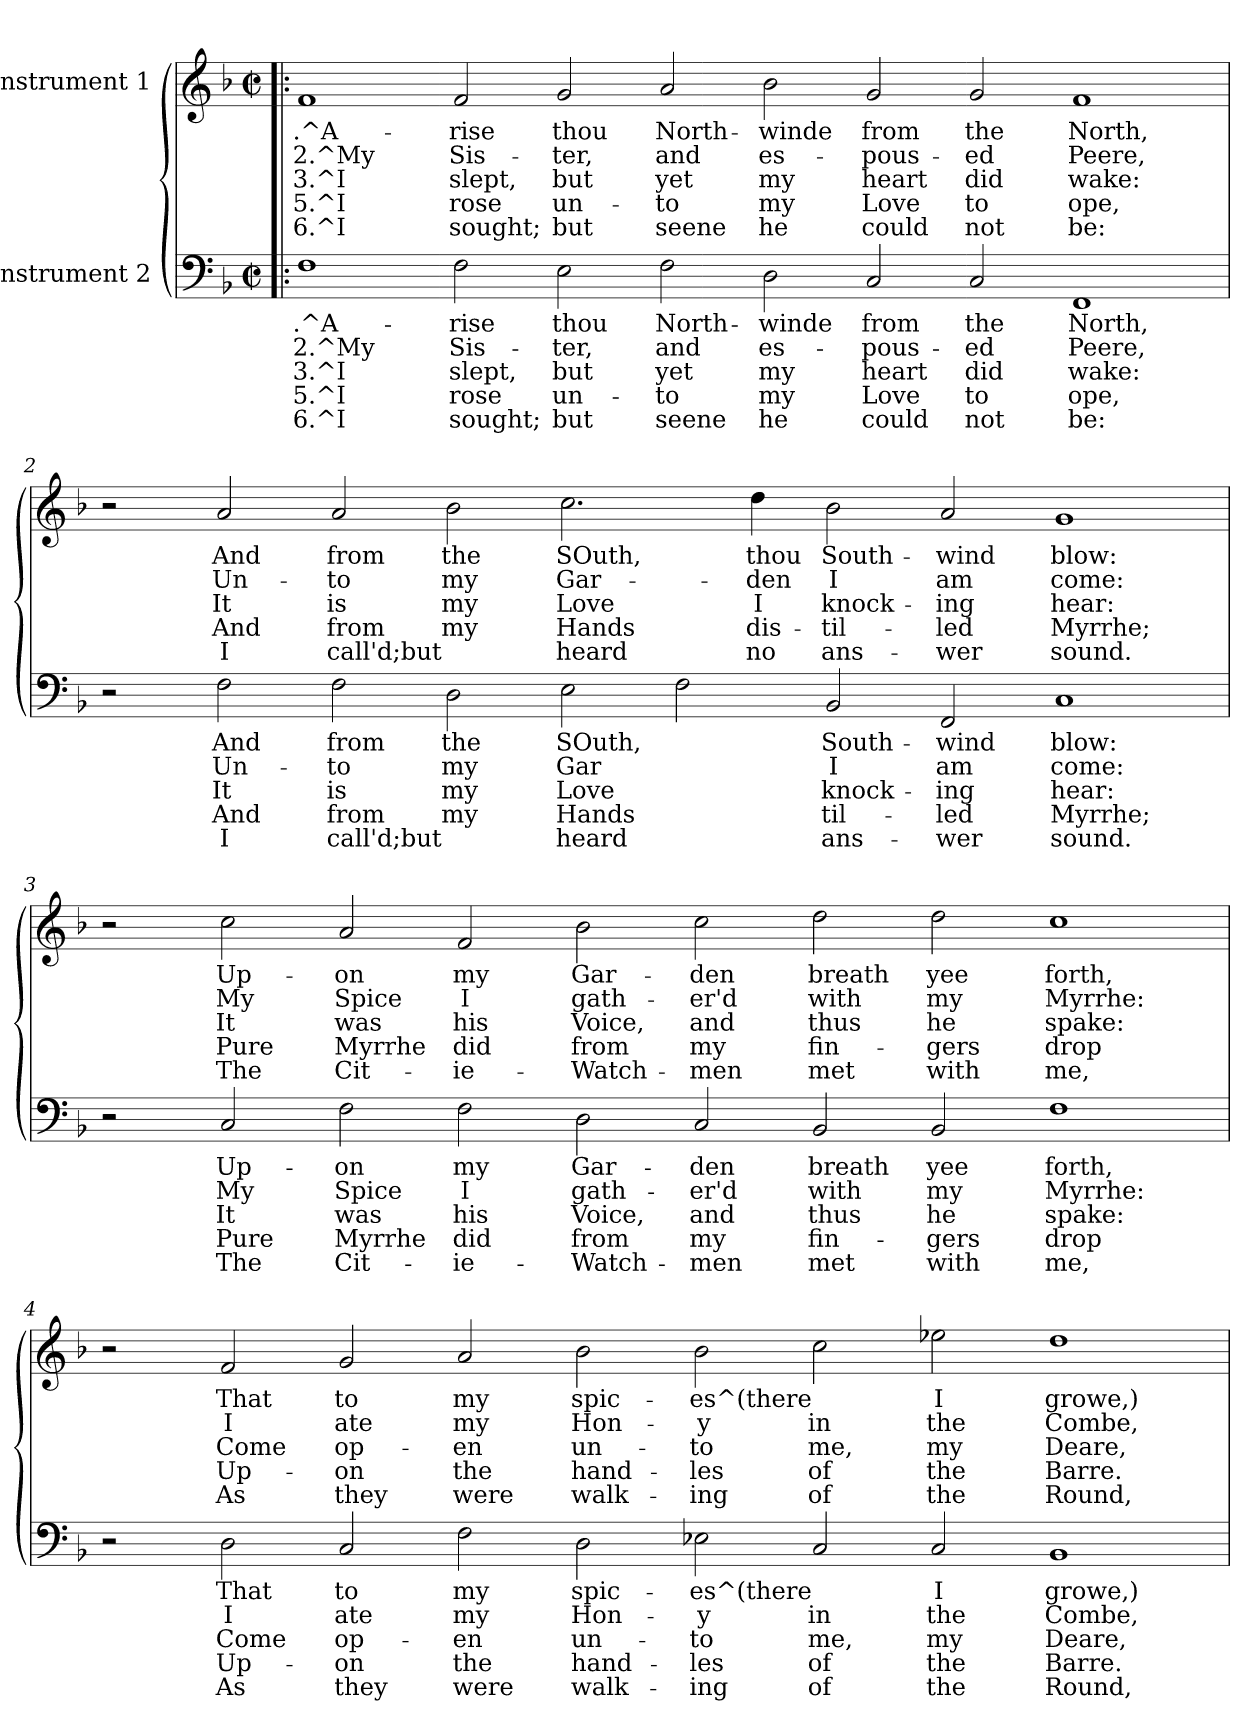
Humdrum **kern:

**kern	**text	**text	**text	**text	**text	**kern	**text	**text	**text	**text	**text
*part2	*part2	*part2	*part2	*part2	*part2	*part1	*part1	*part1	*part1	*part1	*part1
*staff2	*staff2	*staff2	*staff2	*staff2	*staff2	*staff1	*staff1	*staff1	*staff1	*staff1	*staff1
*I"Instrument 2	*	*	*	*	*	*I"Instrument 1	*	*	*	*	*
!!LO:PB:g=z
*stria5	*	*	*	*	*	*stria5	*	*	*	*	*
*clefF4	*	*	*	*	*	*clefG2	*	*	*	*	*
*k[b-]	*	*	*	*	*	*k[b-]	*	*	*	*	*
*F:	*	*	*	*	*	*F:	*	*	*	*	*
*M2/2	*	*	*	*	*	*M2/2	*	*	*	*	*
*met(c|)	*	*	*	*	*	*met(c|)	*	*	*	*	*
=1!|:	=1!|:	=1!|:	=1!|:	=1!|:	=1!|:	=1!|:	=1!|:	=1!|:	=1!|:	=1!|:	=1!|:
!	!LO:LY:a:rj	!LO:LY:a:rj	!LO:LY:a:rj	!LO:LY:a:rj	!LO:LY:a:rj	!	!LO:LY:b:rj	!LO:LY:b:rj	!LO:LY:b:rj	!LO:LY:b:rj	!LO:LY:b:rj
1F	.^A-	-2.^My	3.^I	5.^I	6.^I	1f	.^A-	-2.^My	3.^I	5.^I	6.^I
!	!LO:LY:a:rj	!LO:LY:a:rj	!LO:LY:a:rj	!LO:LY:a:rj	!LO:LY:a:rj	!	!LO:LY:b:rj	!LO:LY:b:rj	!LO:LY:b:rj	!LO:LY:b:rj	!LO:LY:b:rj
2F\	rise	Sis-	-slept,	rose	sought;	2f/	rise	Sis-	-slept,	rose	sought;
!	!LO:LY:a:rj	!LO:LY:a:rj	!LO:LY:a:rj	!LO:LY:a:rj	!LO:LY:a:rj	!	!LO:LY:b:rj	!LO:LY:b:rj	!LO:LY:b:rj	!LO:LY:b:rj	!LO:LY:b:rj
2E\	thou	ter,	but	un-	-but	2g/	thou	ter,	but	un-	-but
!	!LO:LY:a:rj	!LO:LY:a:rj	!LO:LY:a:rj	!LO:LY:a:rj	!LO:LY:a:rj	!	!LO:LY:b:rj	!LO:LY:b:rj	!LO:LY:b:rj	!LO:LY:b:rj	!LO:LY:b:rj
2F\	North-	-and	yet	to	seene	2a/	North-	-and	yet	to	seene
!	!LO:LY:a:rj	!LO:LY:a:rj	!LO:LY:a:rj	!LO:LY:a:rj	!LO:LY:a:rj	!	!LO:LY:b:rj	!LO:LY:b:rj	!LO:LY:b:rj	!LO:LY:b:rj	!LO:LY:b:rj
2D\	winde	es-	-my	my	he	2b-\	winde	es-	-my	my	he
!	!LO:LY:a:rj	!LO:LY:a:rj	!LO:LY:a:rj	!LO:LY:a:rj	!LO:LY:a:rj	!	!LO:LY:b:rj	!LO:LY:b:rj	!LO:LY:b:rj	!LO:LY:b:rj	!LO:LY:b:rj
2C/	from	pous-	-heart	Love	could	2g/	from	pous-	-heart	Love	could
!	!LO:LY:a:rj	!LO:LY:a:rj	!LO:LY:a:rj	!LO:LY:a:rj	!LO:LY:a:rj	!	!LO:LY:b:rj	!LO:LY:b:rj	!LO:LY:b:rj	!LO:LY:b:rj	!LO:LY:b:rj
2C/	the	ed	did	to	not	2g/	the	ed	did	to	not
!	!LO:LY:a:rj	!LO:LY:a:rj	!LO:LY:a:rj	!LO:LY:a:rj	!LO:LY:a:rj	!	!LO:LY:b:rj	!LO:LY:b:rj	!LO:LY:b:rj	!LO:LY:b:rj	!LO:LY:b:rj
1FF	North,	Peere,	wake:	ope,	be:	1f	North,	Peere,	wake:	ope,	be:
=2	=2	=2	=2	=2	=2	=2	=2	=2	=2	=2	=2
2r	.	.	.	.	.	2r	.	.	.	.	.
!	!LO:LY:a:rj	!LO:LY:a:rj	!LO:LY:a:rj	!LO:LY:a:rj	!LO:LY:a:rj	!	!LO:LY:b:rj	!LO:LY:b:rj	!LO:LY:b:rj	!LO:LY:b:rj	!LO:LY:b:rj
2F\	And	Un-	-It	And	I	2a/	And	Un-	-It	And	I
!	!LO:LY:a:rj	!LO:LY:a:rj	!LO:LY:a:rj	!LO:LY:a:rj	!LO:LY:a:rj	!	!LO:LY:b:rj	!LO:LY:b:rj	!LO:LY:b:rj	!LO:LY:b:rj	!LO:LY:b:rj
2F\	from	to	is	from	call'd;but	2a/	from	to	is	from	call'd;but
!	!LO:LY:a:rj	!LO:LY:a:rj	!LO:LY:a:rj	!LO:LY:a:rj	!LO:LY:a:rj	!	!LO:LY:b:rj	!LO:LY:b:rj	!LO:LY:b:rj	!LO:LY:b:rj	!LO:LY:b:rj
2D\	the	my	my	my	.	2b-\	the	my	my	my	.
!	!LO:LY:a:rj	!LO:LY:a:rj	!LO:LY:a:rj	!LO:LY:a:rj	!LO:LY:a:rj	!	!LO:LY:b:rj	!LO:LY:b:rj	!LO:LY:b:rj	!LO:LY:b:rj	!LO:LY:b:rj
2E\	SOuth,	Gar-	-Love	Hands	heard	2.cc\	SOuth,	Gar-	-Love	Hands	heard
!	!LO:LY:a:rj	!LO:LY:a:rj	!LO:LY:a:rj	!LO:LY:a:rj	!LO:LY:a:rj	!	!	!	!	!	!
2F\	.	-	-	-	--	.	.	.	.	.	.
!	!	!	!	!	!	!	!LO:LY:b:rj	!LO:LY:b:rj	!LO:LY:b:rj	!LO:LY:b:rj	!LO:LY:b:rj
.	.	.	.	.	.	4dd\	thou	den	I	dis-	-no
!	!LO:LY:a:rj	!LO:LY:a:rj	!LO:LY:a:rj	!LO:LY:a:rj	!LO:LY:a:rj	!	!LO:LY:b:rj	!LO:LY:b:rj	!LO:LY:b:rj	!LO:LY:b:rj	!LO:LY:b:rj
2BB-/	-South-	-I	knock-	-til-	-ans-	2b-\	South-	-I	knock-	-til-	-ans-
!	!LO:LY:a:rj	!LO:LY:a:rj	!LO:LY:a:rj	!LO:LY:a:rj	!LO:LY:a:rj	!	!LO:LY:b:rj	!LO:LY:b:rj	!LO:LY:b:rj	!LO:LY:b:rj	!LO:LY:b:rj
2FF/	-wind	am	ing	led	wer	2a/	-wind	am	ing	led	wer
!	!LO:LY:a:rj	!LO:LY:a:rj	!LO:LY:a:rj	!LO:LY:a:rj	!LO:LY:a:rj	!	!LO:LY:b:rj	!LO:LY:b:rj	!LO:LY:b:rj	!LO:LY:b:rj	!LO:LY:b:rj
1C	blow:	come:	hear:	Myrrhe;	sound.	1g	blow:	come:	hear:	Myrrhe;	sound.
!!LO:LB:g=z
=3	=3	=3	=3	=3	=3	=3	=3	=3	=3	=3	=3
2r	.	.	.	.	.	2r	.	.	.	.	.
!	!LO:LY:a:rj	!LO:LY:a:rj	!LO:LY:a:rj	!LO:LY:a:rj	!LO:LY:a:rj	!	!LO:LY:b:rj	!LO:LY:b:rj	!LO:LY:b:rj	!LO:LY:b:rj	!LO:LY:b:rj
2C/	Up-	-My	It	Pure	The	2cc\	Up-	-My	It	Pure	The
!	!LO:LY:a:rj	!LO:LY:a:rj	!LO:LY:a:rj	!LO:LY:a:rj	!LO:LY:a:rj	!	!LO:LY:b:rj	!LO:LY:b:rj	!LO:LY:b:rj	!LO:LY:b:rj	!LO:LY:b:rj
2F\	on	Spice	was	Myrrhe	Cit-	2a/	on	Spice	was	Myrrhe	Cit-
!	!LO:LY:a:rj	!LO:LY:a:rj	!LO:LY:a:rj	!LO:LY:a:rj	!LO:LY:a:rj	!	!LO:LY:b:rj	!LO:LY:b:rj	!LO:LY:b:rj	!LO:LY:b:rj	!LO:LY:b:rj
2F\	-my	I	his	did	ie-	2f/	-my	I	his	did	ie-
!	!LO:LY:a:rj	!LO:LY:a:rj	!LO:LY:a:rj	!LO:LY:a:rj	!LO:LY:a:rj	!	!LO:LY:b:rj	!LO:LY:b:rj	!LO:LY:b:rj	!LO:LY:b:rj	!LO:LY:b:rj
2D\	-Gar-	-gath-	-Voice,	from	Watch-	2b-\	-Gar-	-gath-	-Voice,	from	Watch-
!	!LO:LY:a:rj	!LO:LY:a:rj	!LO:LY:a:rj	!LO:LY:a:rj	!LO:LY:a:rj	!	!LO:LY:b:rj	!LO:LY:b:rj	!LO:LY:b:rj	!LO:LY:b:rj	!LO:LY:b:rj
2C/	-den	er'd	and	my	men	2cc\	-den	er'd	and	my	men
!	!LO:LY:a:rj	!LO:LY:a:rj	!LO:LY:a:rj	!LO:LY:a:rj	!LO:LY:a:rj	!	!LO:LY:b:rj	!LO:LY:b:rj	!LO:LY:b:rj	!LO:LY:b:rj	!LO:LY:b:rj
2BB-/	breath	with	thus	fin-	-met	2dd\	breath	with	thus	fin-	-met
!	!LO:LY:a:rj	!LO:LY:a:rj	!LO:LY:a:rj	!LO:LY:a:rj	!LO:LY:a:rj	!	!LO:LY:b:rj	!LO:LY:b:rj	!LO:LY:b:rj	!LO:LY:b:rj	!LO:LY:b:rj
2BB-/	yee	my	he	gers	with	2dd\	yee	my	he	gers	with
!	!LO:LY:a:rj	!LO:LY:a:rj	!LO:LY:a:rj	!LO:LY:a:rj	!LO:LY:a:rj	!	!LO:LY:b:rj	!LO:LY:b:rj	!LO:LY:b:rj	!LO:LY:b:rj	!LO:LY:b:rj
1F	forth,	Myrrhe:	spake:	drop	me,	1cc	forth,	Myrrhe:	spake:	drop	me,
=4	=4	=4	=4	=4	=4	=4	=4	=4	=4	=4	=4
2r	.	.	.	.	.	2r	.	.	.	.	.
!	!LO:LY:a:rj	!LO:LY:a:rj	!LO:LY:a:rj	!LO:LY:a:rj	!LO:LY:a:rj	!	!LO:LY:b:rj	!LO:LY:b:rj	!LO:LY:b:rj	!LO:LY:b:rj	!LO:LY:b:rj
2D\	That	I	Come	Up-	-As	2f/	That	I	Come	Up-	-As
!	!LO:LY:a:rj	!LO:LY:a:rj	!LO:LY:a:rj	!LO:LY:a:rj	!LO:LY:a:rj	!	!LO:LY:b:rj	!LO:LY:b:rj	!LO:LY:b:rj	!LO:LY:b:rj	!LO:LY:b:rj
2C/	to	ate	op-	-on	they	2g/	to	ate	op-	-on	they
!	!LO:LY:a:rj	!LO:LY:a:rj	!LO:LY:a:rj	!LO:LY:a:rj	!LO:LY:a:rj	!	!LO:LY:b:rj	!LO:LY:b:rj	!LO:LY:b:rj	!LO:LY:b:rj	!LO:LY:b:rj
2F\	my	my	en	the	were	2a/	my	my	en	the	were
!	!LO:LY:a:rj	!LO:LY:a:rj	!LO:LY:a:rj	!LO:LY:a:rj	!LO:LY:a:rj	!	!LO:LY:b:rj	!LO:LY:b:rj	!LO:LY:b:rj	!LO:LY:b:rj	!LO:LY:b:rj
2D\	spic-	-Hon-	-un-	-hand-	-walk-	2b-\	spic-	-Hon-	-un-	-hand-	-walk-
!	!LO:LY:a:rj	!LO:LY:a:rj	!LO:LY:a:rj	!LO:LY:a:rj	!LO:LY:a:rj	!	!LO:LY:b:rj	!LO:LY:b:rj	!LO:LY:b:rj	!LO:LY:b:rj	!LO:LY:b:rj
2E-X\	-es^(there	y	to	les	ing	2b-\	-es^(there	y	to	les	ing
!	!LO:LY:a:rj	!LO:LY:a:rj	!LO:LY:a:rj	!LO:LY:a:rj	!LO:LY:a:rj	!	!LO:LY:b:rj	!LO:LY:b:rj	!LO:LY:b:rj	!LO:LY:b:rj	!LO:LY:b:rj
2C/	.	in	me,	of	of	2cc\	.	in	me,	of	of
!	!LO:LY:a:rj	!LO:LY:a:rj	!LO:LY:a:rj	!LO:LY:a:rj	!LO:LY:a:rj	!	!LO:LY:b:rj	!LO:LY:b:rj	!LO:LY:b:rj	!LO:LY:b:rj	!LO:LY:b:rj
2C/	I	the	my	the	the	2ee-X\	I	the	my	the	the
!	!LO:LY:a:rj	!LO:LY:a:rj	!LO:LY:a:rj	!LO:LY:a:rj	!LO:LY:a:rj	!	!LO:LY:b:rj	!LO:LY:b:rj	!LO:LY:b:rj	!LO:LY:b:rj	!LO:LY:b:rj
1BB-	growe,)	Combe,	Deare,	Barre.	Round,	1dd	growe,)	Combe,	Deare,	Barre.	Round,
=	=	=	=	=	=	=	=	=	=	=	=
*-	*-	*-	*-	*-	*-	*-	*-	*-	*-	*-	*-
